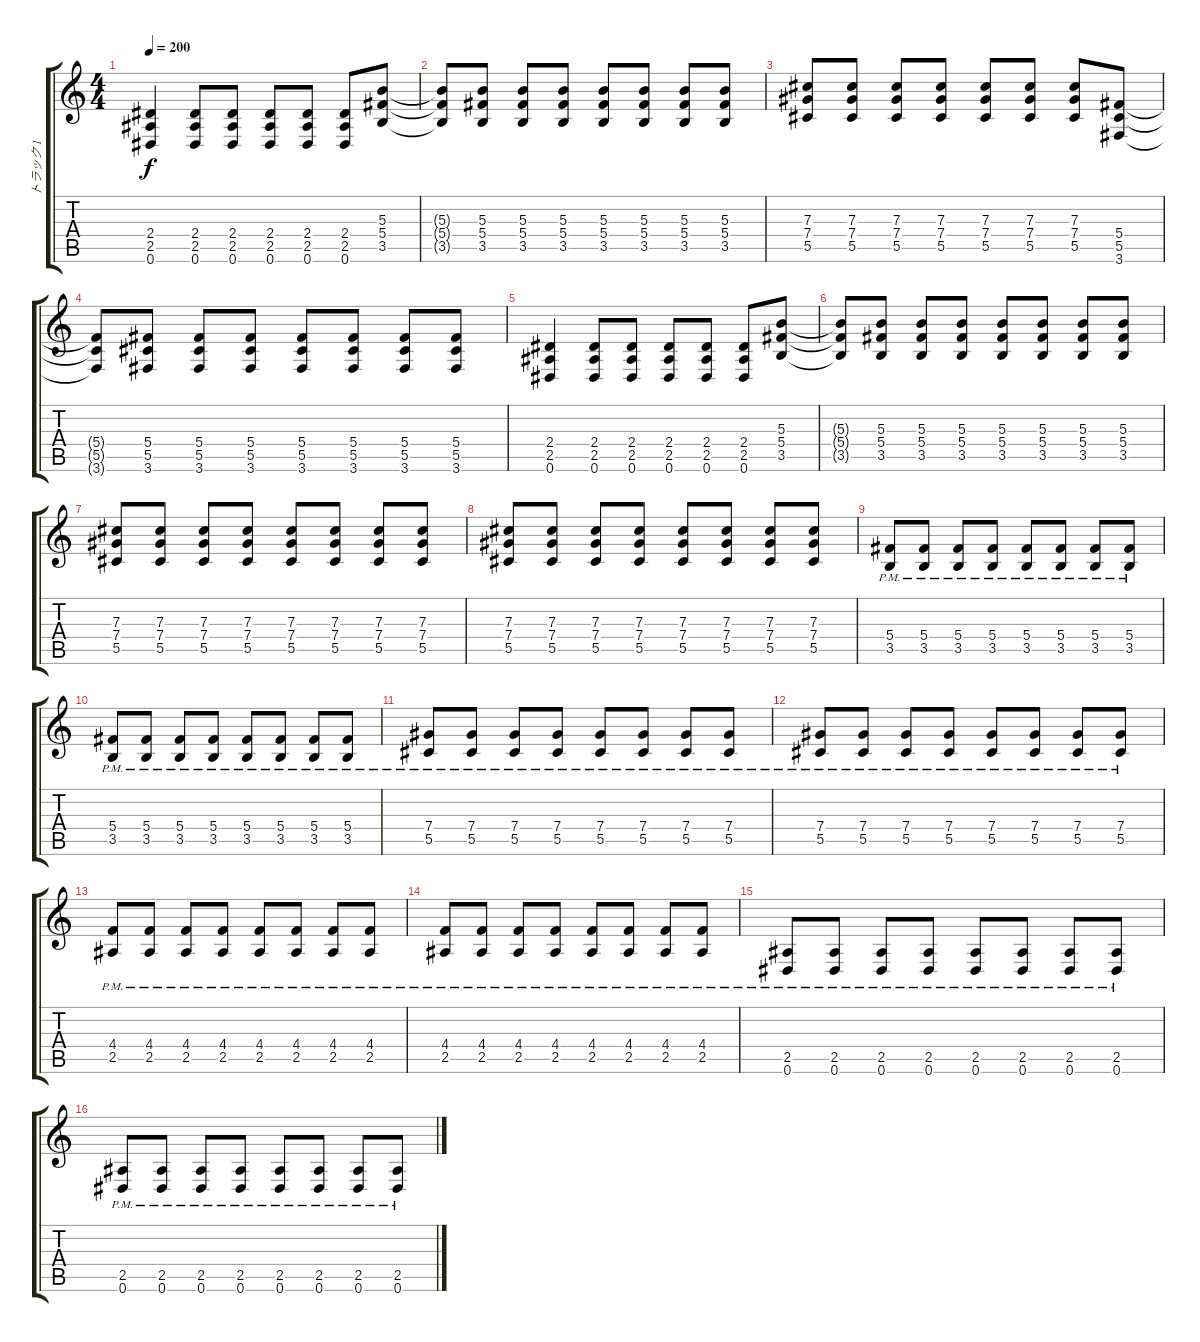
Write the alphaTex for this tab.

\track ("トラック 1" "トラック 1") {instrument acousticguitarsteel}
\staff {score tabs}
\tuning (Eb4 Bb3 Gb3 Db3 Ab2 Eb2) {hide}
\ts (4 4)
\tempo 200
\clef g2
\ks c
(2.4 2.5 0.6).4{dy f} (2.4 2.5 0.6).8 (2.4 2.5 0.6).8 (2.4 2.5 0.6).8 (2.4 2.5 0.6).8 (2.4 2.5 0.6).8 (5.3 5.4 3.5).8 |
(5.3{t} 5.4{t} 3.5{t}).8 (5.3 5.4 3.5).8 (5.3 5.4 3.5).8 (5.3 5.4 3.5).8 (5.3 5.4 3.5).8 (5.3 5.4 3.5).8 (5.3 5.4 3.5).8 (5.3 5.4 3.5).8 |
(7.3 7.4 5.5).8 (7.3 7.4 5.5).8 (7.3 7.4 5.5).8 (7.3 7.4 5.5).8 (7.3 7.4 5.5).8 (7.3 7.4 5.5).8 (7.3 7.4 5.5).8 (5.4 5.5 3.6).8 |
(5.4{t} 5.5{t} 3.6{t}).8 (5.4 5.5 3.6).8 (5.4 5.5 3.6).8 (5.4 5.5 3.6).8 (5.4 5.5 3.6).8 (5.4 5.5 3.6).8 (5.4 5.5 3.6).8 (5.4 5.5 3.6).8 |
(2.4 2.5 0.6).4 (2.4 2.5 0.6).8 (2.4 2.5 0.6).8 (2.4 2.5 0.6).8 (2.4 2.5 0.6).8 (2.4 2.5 0.6).8 (5.3 5.4 3.5).8 |
(5.3{t} 5.4{t} 3.5{t}).8 (5.3 5.4 3.5).8 (5.3 5.4 3.5).8 (5.3 5.4 3.5).8 (5.3 5.4 3.5).8 (5.3 5.4 3.5).8 (5.3 5.4 3.5).8 (5.3 5.4 3.5).8 |
(7.3 7.4 5.5).8 (7.3 7.4 5.5).8 (7.3 7.4 5.5).8 (7.3 7.4 5.5).8 (7.3 7.4 5.5).8 (7.3 7.4 5.5).8 (7.3 7.4 5.5).8 (7.3 7.4 5.5).8 |
(7.3 7.4 5.5).8 (7.3 7.4 5.5).8 (7.3 7.4 5.5).8 (7.3 7.4 5.5).8 (7.3 7.4 5.5).8 (7.3 7.4 5.5).8 (7.3 7.4 5.5).8 (7.3 7.4 5.5).8 |
(5.4{pm} 3.5{pm}).8 (5.4{pm} 3.5{pm}).8 (5.4{pm} 3.5{pm}).8 (5.4{pm} 3.5{pm}).8 (5.4{pm} 3.5{pm}).8 (5.4{pm} 3.5{pm}).8 (5.4{pm} 3.5{pm}).8 (5.4{pm} 3.5{pm}).8 |
(5.4{pm} 3.5{pm}).8 (5.4{pm} 3.5{pm}).8 (5.4{pm} 3.5{pm}).8 (5.4{pm} 3.5{pm}).8 (5.4{pm} 3.5{pm}).8 (5.4{pm} 3.5{pm}).8 (5.4{pm} 3.5{pm}).8 (5.4{pm} 3.5{pm}).8 |
(7.4{pm} 5.5{pm}).8 (7.4{pm} 5.5{pm}).8 (7.4{pm} 5.5{pm}).8 (7.4{pm} 5.5{pm}).8 (7.4{pm} 5.5{pm}).8 (7.4{pm} 5.5{pm}).8 (7.4{pm} 5.5{pm}).8 (7.4{pm} 5.5{pm}).8 |
(7.4{pm} 5.5{pm}).8 (7.4{pm} 5.5{pm}).8 (7.4{pm} 5.5{pm}).8 (7.4{pm} 5.5{pm}).8 (7.4{pm} 5.5{pm}).8 (7.4{pm} 5.5{pm}).8 (7.4{pm} 5.5{pm}).8 (7.4{pm} 5.5{pm}).8 |
(4.4{pm} 2.5{pm}).8 (4.4{pm} 2.5{pm}).8 (4.4{pm} 2.5{pm}).8 (4.4{pm} 2.5{pm}).8 (4.4{pm} 2.5{pm}).8 (4.4{pm} 2.5{pm}).8 (4.4{pm} 2.5{pm}).8 (4.4{pm} 2.5{pm}).8 |
(4.4{pm} 2.5{pm}).8 (4.4{pm} 2.5{pm}).8 (4.4{pm} 2.5{pm}).8 (4.4{pm} 2.5{pm}).8 (4.4{pm} 2.5{pm}).8 (4.4{pm} 2.5{pm}).8 (4.4{pm} 2.5{pm}).8 (4.4{pm} 2.5{pm}).8 |
(2.5{pm} 0.6{pm}).8 (2.5{pm} 0.6{pm}).8 (2.5{pm} 0.6{pm}).8 (2.5{pm} 0.6{pm}).8 (2.5{pm} 0.6{pm}).8 (2.5{pm} 0.6{pm}).8 (2.5{pm} 0.6{pm}).8 (2.5{pm} 0.6{pm}).8 |
(2.5{pm} 0.6{pm}).8 (2.5{pm} 0.6{pm}).8 (2.5{pm} 0.6{pm}).8 (2.5{pm} 0.6{pm}).8 (2.5{pm} 0.6{pm}).8 (2.5{pm} 0.6{pm}).8 (2.5{pm} 0.6{pm}).8 (2.5{pm} 0.6{pm}).8
